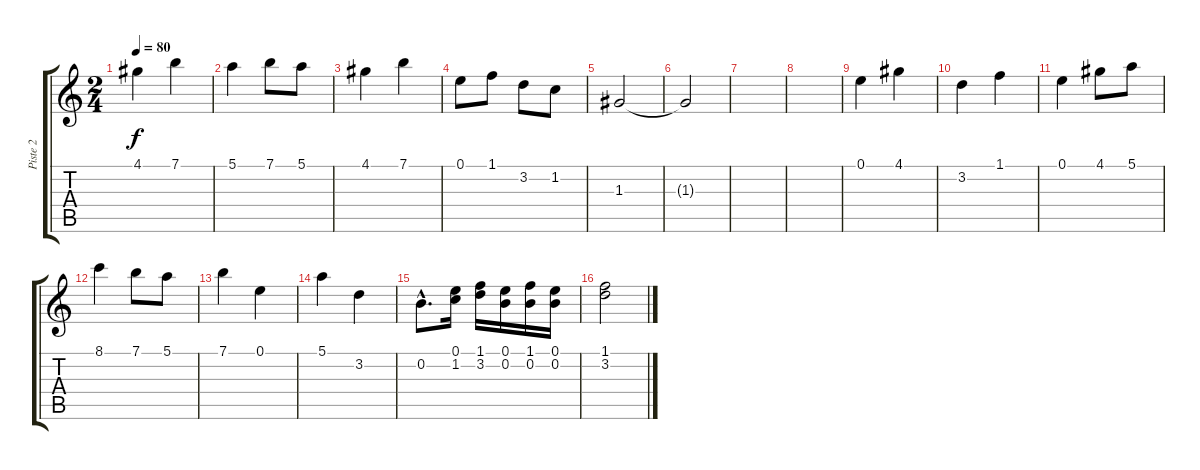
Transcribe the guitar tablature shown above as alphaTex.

\track ("Piste 2" "Piste 2") {instrument acousticguitarnylon}
\staff {score tabs}
\tuning (E4 B3 G3 D3 A2 E2) {hide}
\ts (2 4)
\tempo 80
\clef g2
\ks c
4.1.4{dy f} 7.1.4 |
5.1.4 7.1.8 5.1.8 |
4.1.4 7.1.4 |
0.1.8 1.1.8 3.2.8 1.2.8 |
1.3.2 |
1.3{t}.2 |
|
|
0.1.4 4.1.4 |
3.2.4 1.1.4 |
0.1.4 4.1.8 5.1.8 |
8.1.4 7.1.8 5.1.8 |
7.1.4 0.1.4 |
5.1.4 3.2.4 |
0.2{hac}.8{d} (0.1 1.2).16 (1.1 3.2).16 (0.1 0.2).16 (1.1 0.2).16 (0.1 0.2).16 |
(1.1 3.2).2
